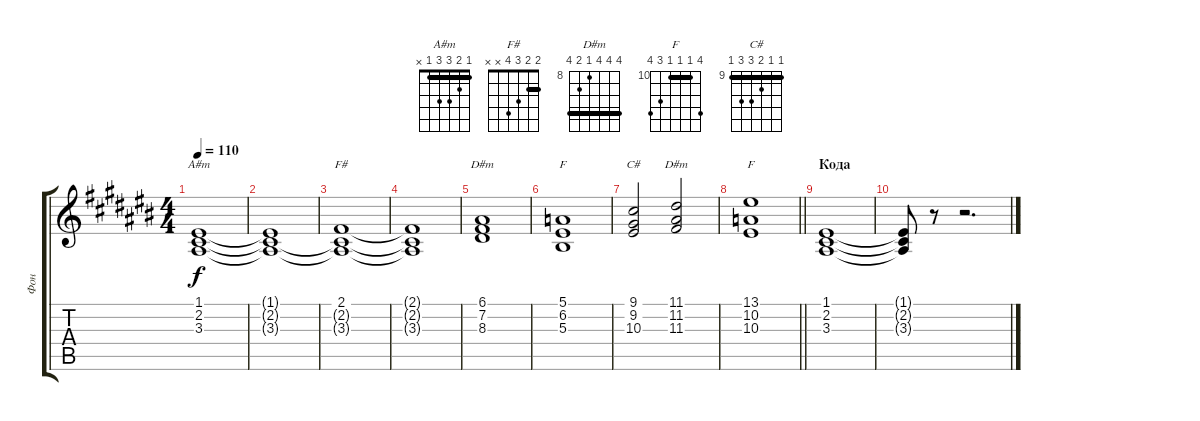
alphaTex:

\track ("Фон" "Фон") {instrument pad2warm}
\staff {score tabs}
\tuning (E4 B3 G3 D3 A2 E2) {hide}
\chord ("A#m" 1 2 3 3 1 x) {barre 1}
\chord ("F#" 2 2 3 4 x x) {barre 2}
\chord ("D#m" 6 7 8 8 6 x) {firstfret 6 barre 6}
\chord ("F" 5 6 5 3 x x) {firstfret 3 barre 5}
\chord ("C#" 9 9 10 11 11 9) {firstfret 9 barre 9}
\chord ("D#m" 11 11 11 8 9 11) {firstfret 8 barre 11}
\chord ("F" 13 10 10 10 12 13) {firstfret 10 barre 10}
\ts (4 4)
\tempo 110
\clef g2
\ks a#minor
(1.1 2.2 3.3).1{ch "A#m" dy f} |
(1.1{t} 2.2{t} 3.3{t}).1 |
(2.1 2.2{t} 3.3{t}).1{ch "F#"} |
(2.1{t} 2.2{t} 3.3{t}).1 |
(6.1 7.2 8.3).1{ch "D#m"} |
(5.1 6.2 5.3).1{ch "F"} |
(9.1 9.2 10.3).2{ch "C#"} (11.1 11.2 11.3).2{ch "D#m"} |
\barLineRight lightlight
(13.1 10.2 10.3).1{ch "F"} |
\section ("" "Кода")
(1.1 2.2 3.3).1{volume 5} |
(1.1{t} 2.2{t} 3.3{t}).8 r.8 r.2{d}
